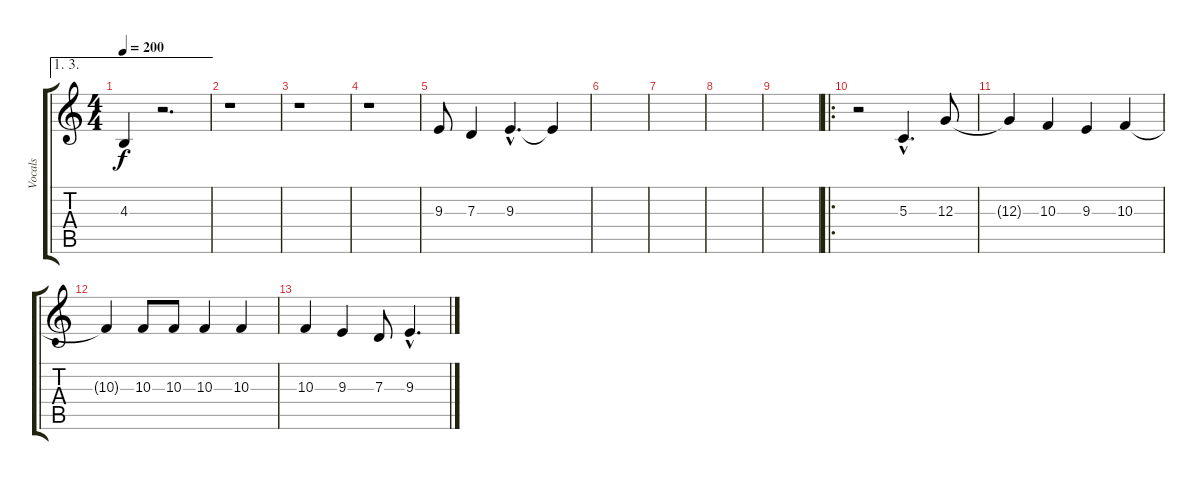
\track ("Vocals" "Vocals") {instrument cello}
\staff {score tabs}
\tuning (E4 B3 G3 D3 A2 E2) {hide}
\ae (1 3)
\ts (4 4)
\tempo 200
\clef g2
\ks c
4.3.4{dy f} r.2{d} |
r.1 |
r.1 |
r.1 |
9.3.8 7.3.4 9.3{hac}.4{d} 9.3{t}.4 |
|
|
|
|
\ro
r.2 5.3{hac}.4{d} 12.3.8 |
12.3{t}.4 10.3.4 9.3.4 10.3.4 |
10.3{t}.4 10.3.8 10.3.8 10.3.4 10.3.4 |
10.3.4 9.3.4 7.3.8 9.3{hac}.4{d}
